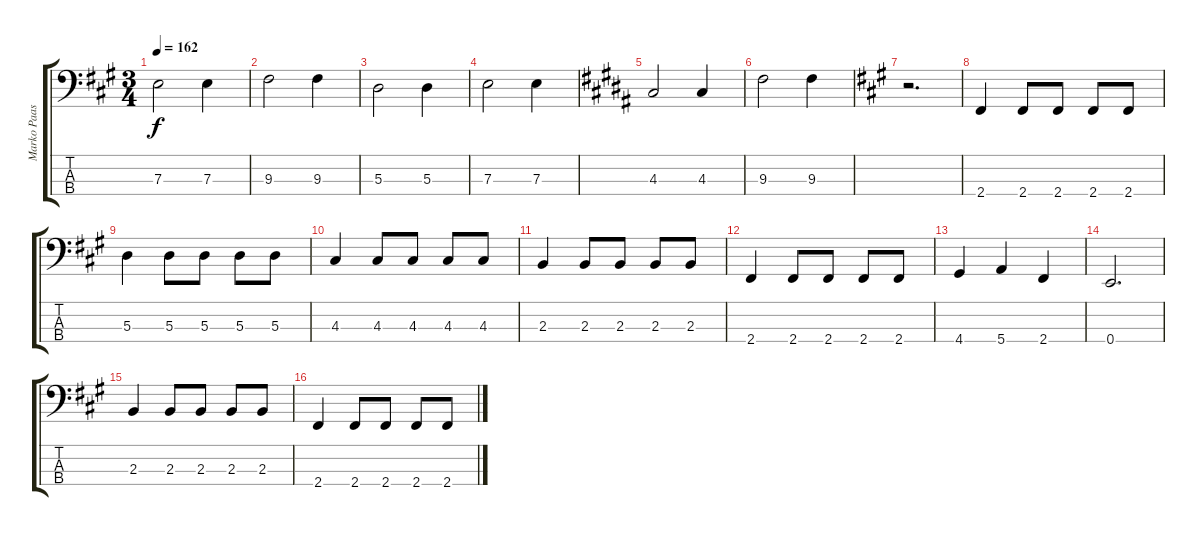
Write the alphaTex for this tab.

\track ("Marko Paasikoski (Bass)" "Marko Paas") {instrument electricbasspick}
\staff {score tabs}
\tuning (G2 D2 A1 E1) {hide}
\ts (3 4)
\tempo 162
\clef f4
\ks a
7.3.2{dy f} 7.3.4 |
9.3.2 9.3.4 |
5.3.2 5.3.4 |
7.3.2 7.3.4 |
\ks b
4.3.2 4.3.4 |
9.3.2 9.3.4 |
\ks a
r.2{d} |
2.4.4 2.4.8 2.4.8 2.4.8 2.4.8 |
5.3.4 5.3.8 5.3.8 5.3.8 5.3.8 |
4.3.4 4.3.8 4.3.8 4.3.8 4.3.8 |
2.3.4 2.3.8 2.3.8 2.3.8 2.3.8 |
2.4.4 2.4.8 2.4.8 2.4.8 2.4.8 |
4.4.4 5.4.4 2.4.4 |
0.4.2{d} |
2.3.4 2.3.8 2.3.8 2.3.8 2.3.8 |
2.4.4 2.4.8 2.4.8 2.4.8 2.4.8
